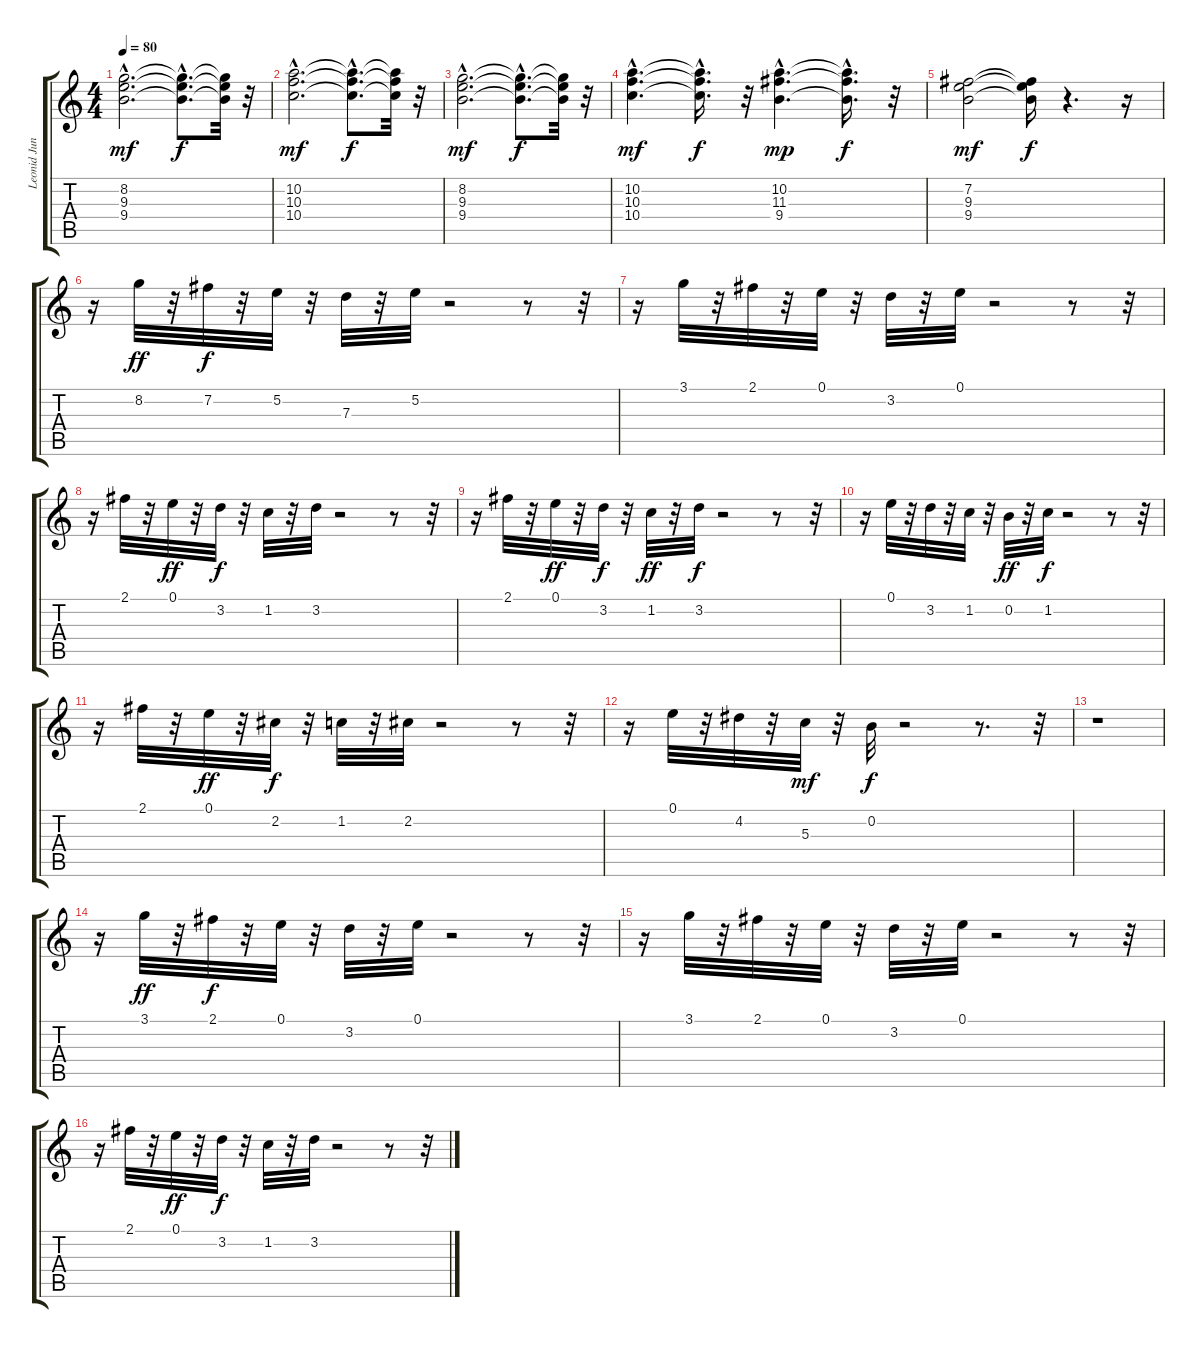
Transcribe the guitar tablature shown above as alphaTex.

\track ("Leonid Jung" "Leonid Jun") {instrument electricguitarclean}
\staff {score tabs}
\tuning (E4 B3 G3 D3 A2 E2) {hide}
\ts (4 4)
\tempo 80
\clef g2
\ks c
(8.2{hac} 9.3{hac} 9.4{hac}).2{d dy mf} (8.2{hac t} 9.3{hac t} 9.4{hac t}).8{d dy f} (8.2{t} 9.3{t} 9.4{t}).32 r.32 |
(10.2{hac} 10.3{hac} 10.4{hac}).2{d dy mf} (10.2{hac t} 10.3{hac t} 10.4{hac t}).8{d dy f} (10.2{t} 10.3{t} 10.4{t}).32 r.32 |
(8.2{hac} 9.3{hac} 9.4{hac}).2{d dy mf} (8.2{hac t} 9.3{hac t} 9.4{hac t}).8{d dy f} (8.2{t} 9.3{t} 9.4{t}).32 r.32 |
(10.2{hac} 10.3{hac} 10.4{hac}).4{d dy mf} (10.2{hac t} 10.3{t} 10.4{hac t}).16{d dy f} r.32 (10.2{hac} 11.3{hac} 9.4{hac}).4{d dy mp} (10.2{hac t} 11.3{hac t} 9.4{hac t}).16{d dy f} r.32 |
(7.2 9.3 9.4).2{dy mf} (7.2{t} 9.3{t} 9.4{t}).16{dy f} r.4{d} r.16 |
r.16 8.2.32{dy ff} r.32 7.2.32{dy f} r.32 5.2.32 r.32 7.3.32 r.32 5.2.32 r.2 r.8 r.32 |
r.16 3.1.32 r.32 2.1.32 r.32 0.1.32 r.32 3.2.32 r.32 0.1.32 r.2 r.8 r.32 |
r.16 2.1.32 r.32 0.1.32{dy ff} r.32 3.2.32{dy f} r.32 1.2.32 r.32 3.2.32 r.2 r.8 r.32 |
r.16 2.1.32 r.32 0.1.32{dy ff} r.32 3.2.32{dy f} r.32 1.2.32{dy ff} r.32 3.2.32{dy f} r.2 r.8 r.32 |
r.16 0.1.32 r.32 3.2.32 r.32 1.2.32 r.32 0.2.32{dy ff} r.32 1.2.32{dy f} r.2 r.8 r.32 |
r.16 2.1.32 r.32 0.1.32{dy ff} r.32 2.2.32{dy f} r.32 1.2.32 r.32 2.2.32 r.2 r.8 r.32 |
r.16 0.1.32 r.32 4.2.32 r.32 5.3.32{dy mf} r.32 0.2.32{dy f} r.2 r.8{d} r.32 |
r.1 |
r.16 3.1.32{dy ff} r.32 2.1.32{dy f} r.32 0.1.32 r.32 3.2.32 r.32 0.1.32 r.2 r.8 r.32 |
r.16 3.1.32 r.32 2.1.32 r.32 0.1.32 r.32 3.2.32 r.32 0.1.32 r.2 r.8 r.32 |
r.16 2.1.32 r.32 0.1.32{dy ff} r.32 3.2.32{dy f} r.32 1.2.32 r.32 3.2.32 r.2 r.8 r.32
